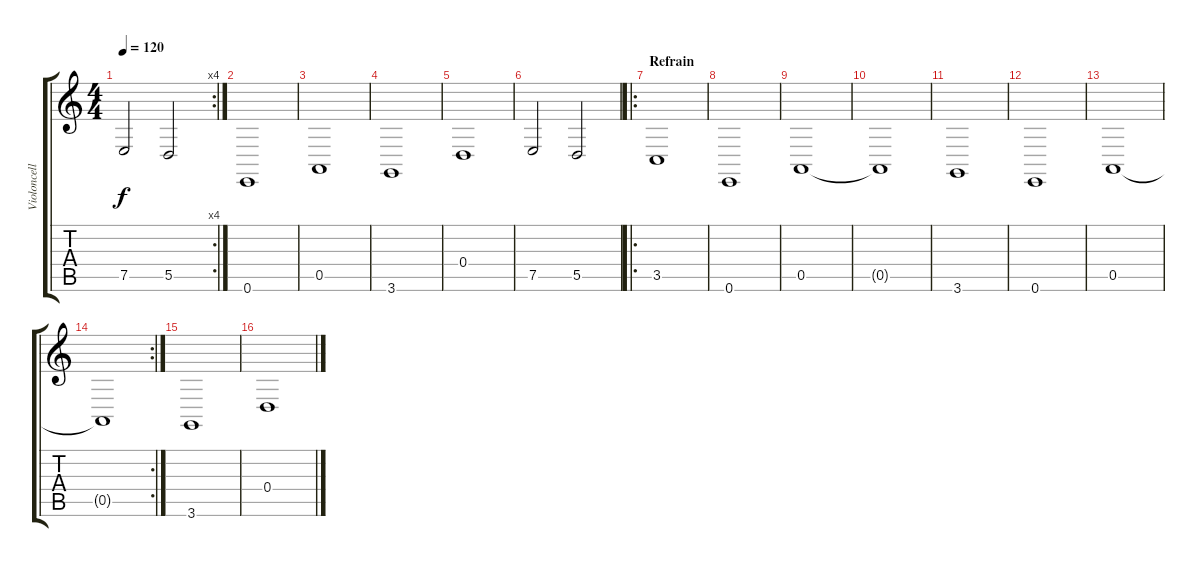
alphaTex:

\track ("Violoncelle" "Violoncell") {instrument fx4atmosphere}
\staff {score tabs}
\tuning (E4 B3 G3 D3 A2 E2) {hide}
\rc 4
\ts (4 4)
\tempo 120
\clef g2
\ks c
7.5.2{dy f} 5.5.2 |
0.6.1 |
0.5.1 |
3.6.1 |
0.4.1 |
7.5.2 5.5.2 |
\ro
\section ("" "Refrain")
3.5.1 |
0.6.1 |
0.5.1 |
0.5{t}.1 |
3.6.1 |
0.6.1 |
0.5.1 |
\rc 2
0.5{t}.1 |
3.6.1 |
0.4.1
